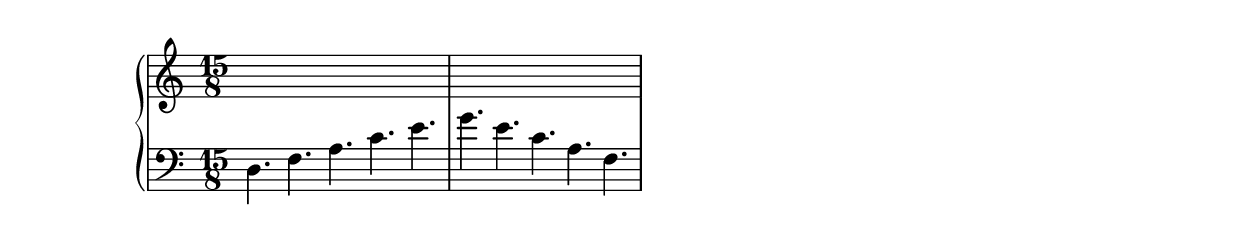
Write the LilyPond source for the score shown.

\version "2.18.2"

ground = {
	d4. f a c e | g e c a f |
}

AOne = {
	\time 15/8

	\relative c
	{
		\ground
	}
}

\score {
	\new PianoStaff <<
		\new Voice = "up"
		{
			\clef "treble"
			s4.*10	
		}

		\new Voice = "down"
		{
			\clef "bass"
			\AOne
		}
	>>
}
